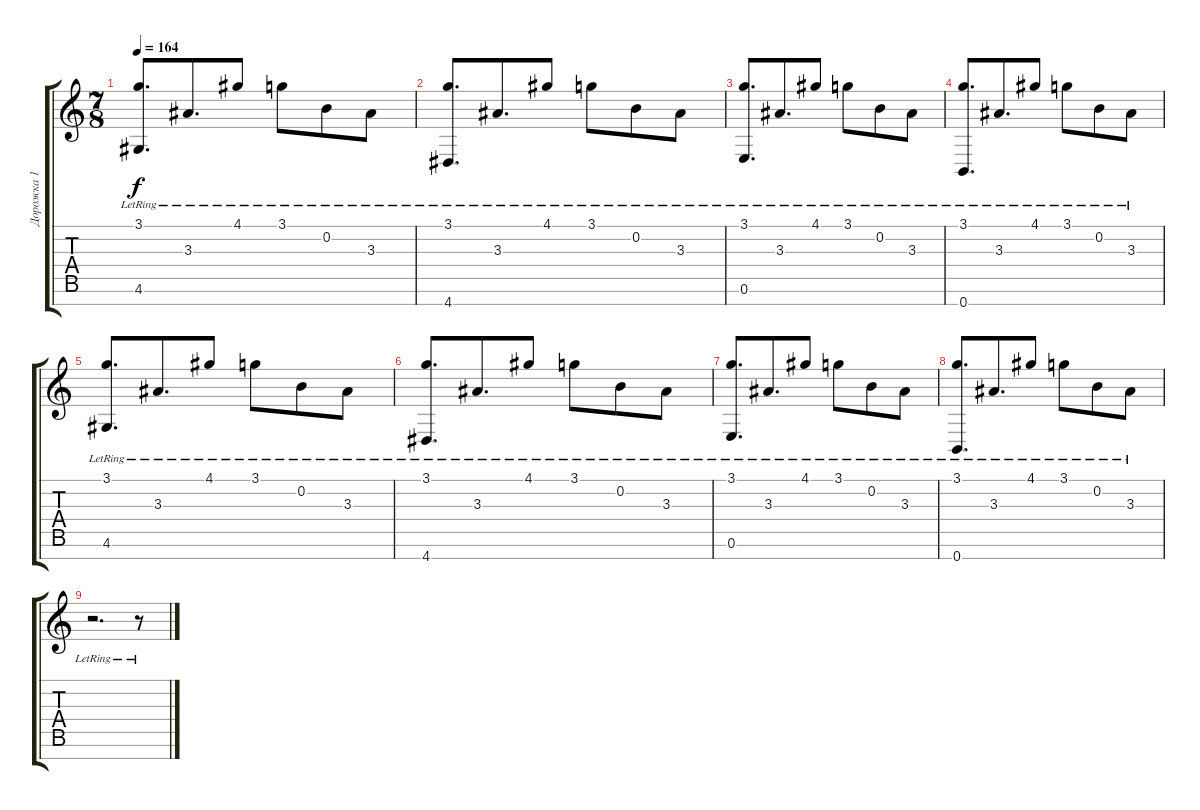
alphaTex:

\track ("Дорожка 1" "Дорожка 1") {instrument electricguitarjazz}
\staff {score tabs}
\tuning (E4 B3 G3 D3 A2 E2 B1) {hide}
\ts (7 8)
\tempo 164
\clef g2
\ks c
(3.1{lr} 4.6{lr}).8{d dy f} 3.3{lr}.8{d} 4.1{lr}.8 3.1{lr}.8 0.2{lr}.8 3.3{lr}.8 |
(3.1{lr} 4.7{lr}).8{d} 3.3{lr}.8{d} 4.1{lr}.8 3.1{lr}.8 0.2{lr}.8 3.3{lr}.8 |
(3.1{lr} 0.6{lr}).8{d} 3.3{lr}.8{d} 4.1{lr}.8 3.1{lr}.8 0.2{lr}.8 3.3{lr}.8 |
(3.1{lr} 0.7{lr}).8{d} 3.3{lr}.8{d} 4.1{lr}.8 3.1{lr}.8 0.2{lr}.8 3.3{lr}.8 |
(3.1{lr} 4.6{lr}).8{d} 3.3{lr}.8{d} 4.1{lr}.8 3.1{lr}.8 0.2{lr}.8 3.3{lr}.8 |
(3.1{lr} 4.7{lr}).8{d} 3.3{lr}.8{d} 4.1{lr}.8 3.1{lr}.8 0.2{lr}.8 3.3{lr}.8 |
(3.1{lr} 0.6{lr}).8{d} 3.3{lr}.8{d} 4.1{lr}.8 3.1{lr}.8 0.2{lr}.8 3.3{lr}.8 |
(3.1{lr} 0.7{lr}).8{d} 3.3{lr}.8{d} 4.1{lr}.8 3.1{lr}.8 0.2{lr}.8 3.3{lr}.8 |
r.2{d} r.8
